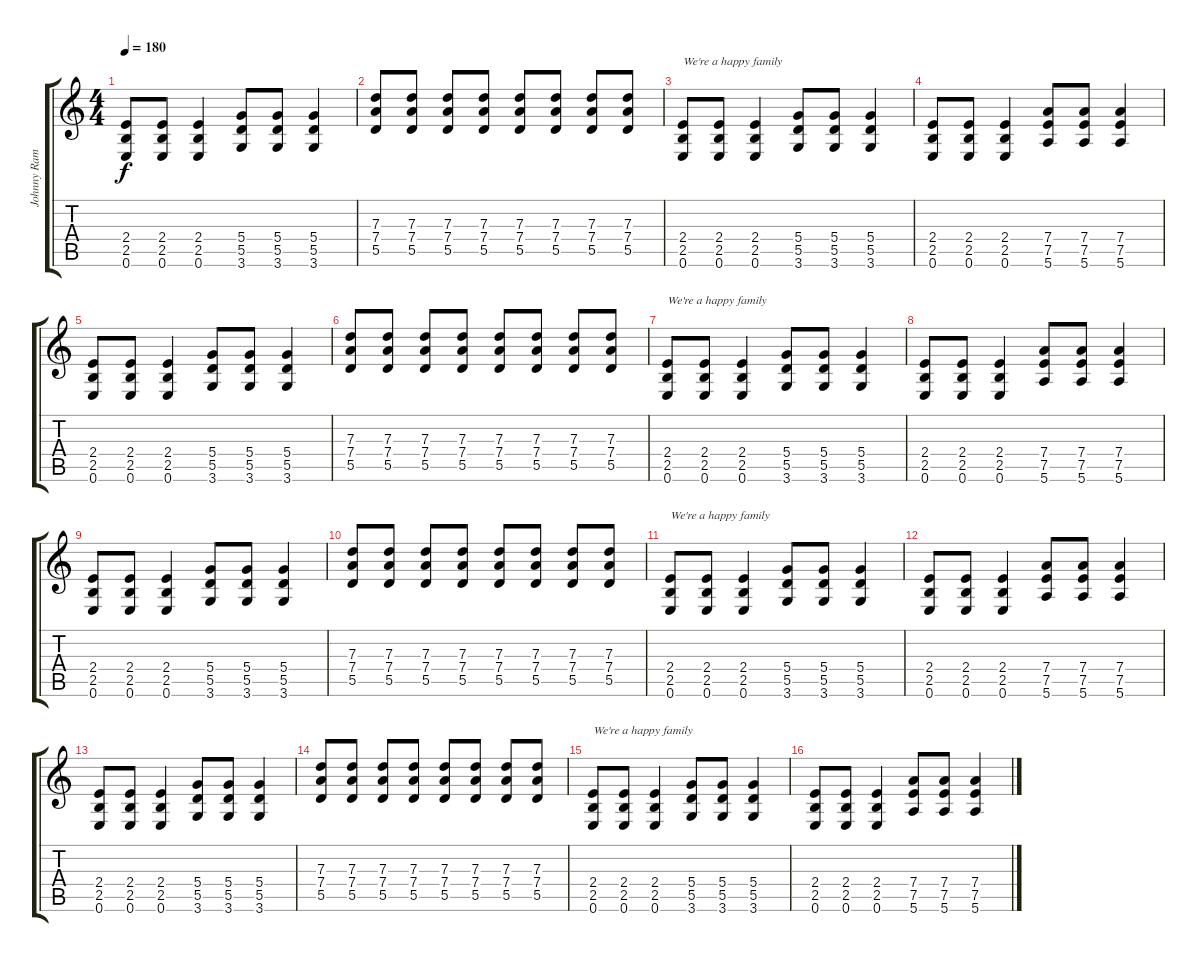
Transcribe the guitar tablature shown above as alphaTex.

\track ("Johnny Ramone" "Johnny Ram") {instrument overdrivenguitar}
\staff {score tabs}
\tuning (E4 B3 G3 D3 A2 E2) {hide}
\ts (4 4)
\tempo 180
\clef g2
\ks c
(2.4 2.5 0.6).8{dy f} (2.4 2.5 0.6).8 (2.4 2.5 0.6).4 (5.4 5.5 3.6).8 (5.4 5.5 3.6).8 (5.4 5.5 3.6).4 |
(7.3 7.4 5.5).8 (7.3 7.4 5.5).8 (7.3 7.4 5.5).8 (7.3 7.4 5.5).8 (7.3 7.4 5.5).8 (7.3 7.4 5.5).8 (7.3 7.4 5.5).8 (7.3 7.4 5.5).8 |
(2.4 2.5 0.6).8{txt "We're a happy family"} (2.4 2.5 0.6).8 (2.4 2.5 0.6).4 (5.4 5.5 3.6).8 (5.4 5.5 3.6).8 (5.4 5.5 3.6).4 |
(2.4 2.5 0.6).8 (2.4 2.5 0.6).8 (2.4 2.5 0.6).4 (7.4 7.5 5.6).8 (7.4 7.5 5.6).8 (7.4 7.5 5.6).4 |
(2.4 2.5 0.6).8 (2.4 2.5 0.6).8 (2.4 2.5 0.6).4 (5.4 5.5 3.6).8 (5.4 5.5 3.6).8 (5.4 5.5 3.6).4 |
(7.3 7.4 5.5).8 (7.3 7.4 5.5).8 (7.3 7.4 5.5).8 (7.3 7.4 5.5).8 (7.3 7.4 5.5).8 (7.3 7.4 5.5).8 (7.3 7.4 5.5).8 (7.3 7.4 5.5).8 |
(2.4 2.5 0.6).8{txt "We're a happy family"} (2.4 2.5 0.6).8 (2.4 2.5 0.6).4 (5.4 5.5 3.6).8 (5.4 5.5 3.6).8 (5.4 5.5 3.6).4 |
(2.4 2.5 0.6).8 (2.4 2.5 0.6).8 (2.4 2.5 0.6).4 (7.4 7.5 5.6).8 (7.4 7.5 5.6).8 (7.4 7.5 5.6).4 |
(2.4 2.5 0.6).8 (2.4 2.5 0.6).8 (2.4 2.5 0.6).4 (5.4 5.5 3.6).8 (5.4 5.5 3.6).8 (5.4 5.5 3.6).4 |
(7.3 7.4 5.5).8 (7.3 7.4 5.5).8 (7.3 7.4 5.5).8 (7.3 7.4 5.5).8 (7.3 7.4 5.5).8 (7.3 7.4 5.5).8 (7.3 7.4 5.5).8 (7.3 7.4 5.5).8 |
(2.4 2.5 0.6).8{txt "We're a happy family"} (2.4 2.5 0.6).8 (2.4 2.5 0.6).4 (5.4 5.5 3.6).8 (5.4 5.5 3.6).8 (5.4 5.5 3.6).4 |
(2.4 2.5 0.6).8 (2.4 2.5 0.6).8 (2.4 2.5 0.6).4 (7.4 7.5 5.6).8 (7.4 7.5 5.6).8 (7.4 7.5 5.6).4 |
(2.4 2.5 0.6).8 (2.4 2.5 0.6).8 (2.4 2.5 0.6).4 (5.4 5.5 3.6).8 (5.4 5.5 3.6).8 (5.4 5.5 3.6).4 |
(7.3 7.4 5.5).8 (7.3 7.4 5.5).8 (7.3 7.4 5.5).8 (7.3 7.4 5.5).8 (7.3 7.4 5.5).8 (7.3 7.4 5.5).8 (7.3 7.4 5.5).8 (7.3 7.4 5.5).8 |
(2.4 2.5 0.6).8{txt "We're a happy family"} (2.4 2.5 0.6).8 (2.4 2.5 0.6).4 (5.4 5.5 3.6).8 (5.4 5.5 3.6).8 (5.4 5.5 3.6).4 |
(2.4 2.5 0.6).8 (2.4 2.5 0.6).8 (2.4 2.5 0.6).4 (7.4 7.5 5.6).8 (7.4 7.5 5.6).8 (7.4 7.5 5.6).4
